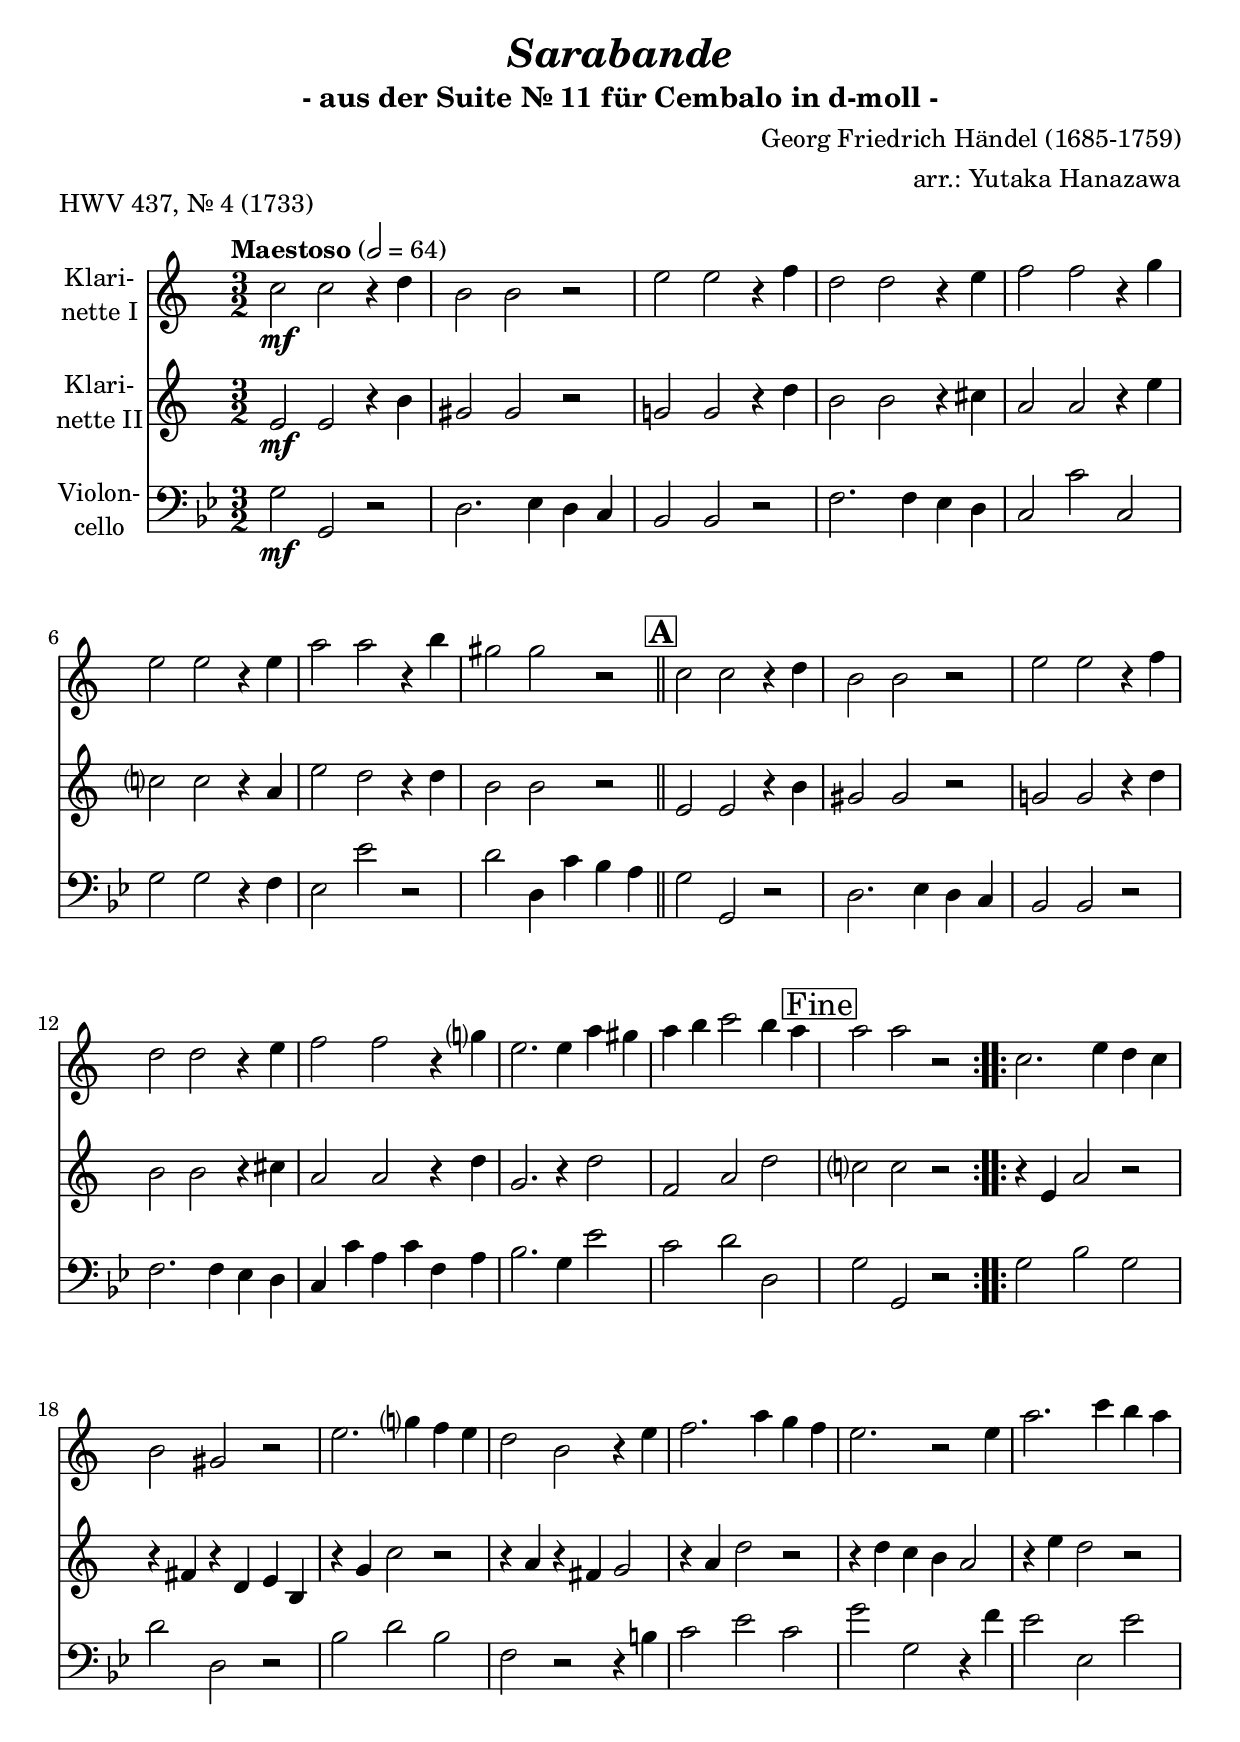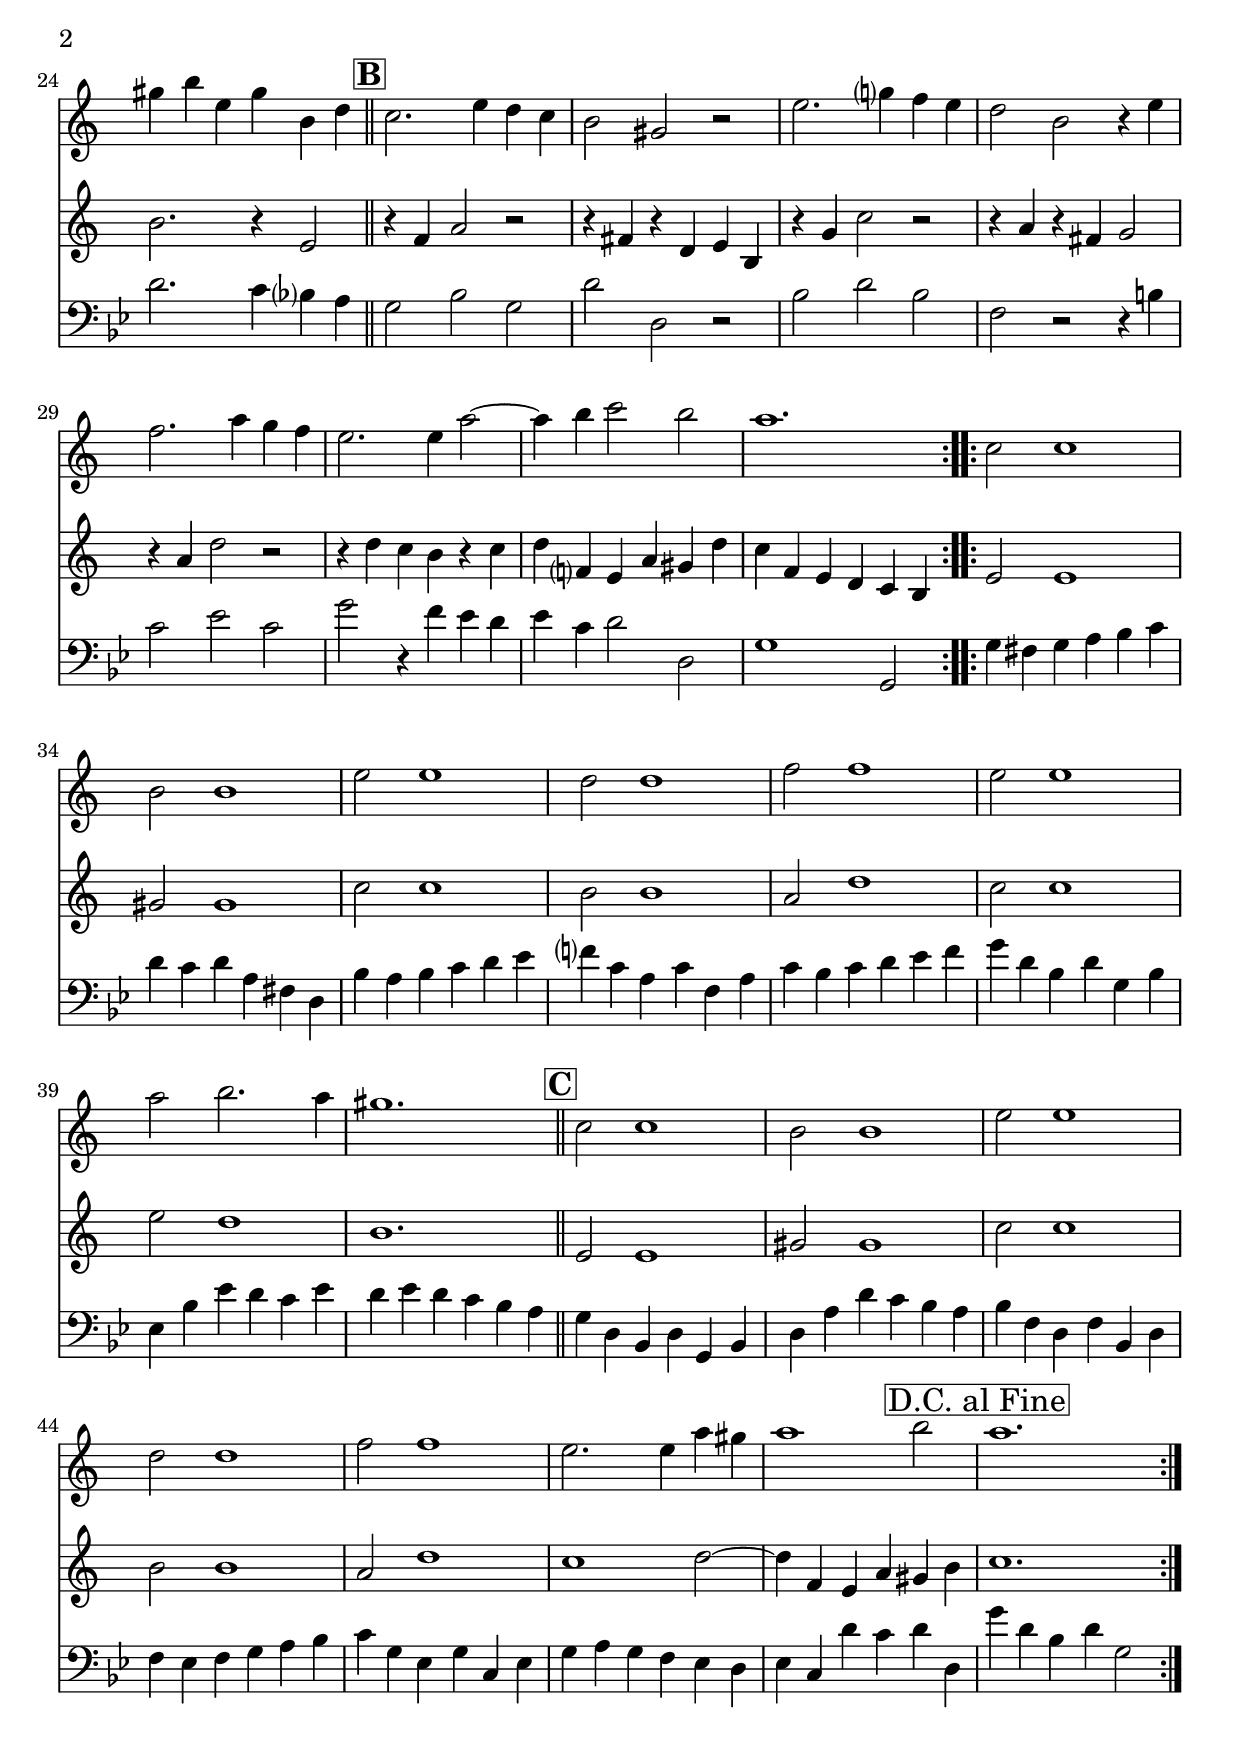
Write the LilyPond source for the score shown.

\version "2.18.2"
\include "deutsch.ly"

#(set-global-staff-size 22)

\header {
  title     = \markup \bold \italic "Sarabande"
  subtitle  = "- aus der Suite Nr. 11 für Cembalo in d-moll -"
  composer  = "Georg Friedrich Händel (1685-1759)"
  arranger  = "arr.: Yutaka Hanazawa"
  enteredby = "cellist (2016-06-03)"
  piece     = "HWV 437, Nr. 4 (1733)"
}

voiceconsts = {
  \key d \minor
  \time 3/2
  \clef "treble"
%  \numericTimeSignature
%  \compressFullBarRests
  \set tupletSpannerDuration = #(ly:make-moment 1 4)
  \tempo "Maestoso" 2=64
}

mifl= "oboe"
% mist = "string ensemble 1"
mist = "trumpet"
miva = "pizzicato strings"
miba = "bassoon"
mikl = "clarinet"

boxa = { \bar "||" \mark \markup \box \bold "A" }
boxb = { \bar "||" \mark \markup \box \bold "B" }
boxc = { \bar "||" \mark \markup \box \bold "C" }

dcaf = \mark \markup \box "D.C. al Fine"
fine = \mark \markup \box "Fine"

va = \relative c' {
  \voiceconsts

  \repeat volta 2 {
    f2\mf f r4 g
    e2 e r
    a a r4 b
    g2 g r4 a
    b2 b r4 c
    a2 a r4 a
    d2 d r4 e
    cis2 cis r \boxa

    f, f r4 g
    e2 e r
    a a r4 b
    g2 g r4 a
    b2 b r4 c?
    a2. a4 d cis
    d e f2 e4 d \fine
    d2 d r
  }

  \repeat volta 2 {
    f,2. a4 g f
    e2 cis r
    a'2. c?4 b a
    g2 e r4 a
    b2. d4 c b
    a2. r2 a4
    d2. f4 e d
    cis e a, cis e, g \boxb

    f2. a4 g f
    e2 cis r
    a'2. c?4 b a
    g2 e r4 a
    b2. d4 c b

    a2. a4 d2~
    d4 e f2 e
    d1.
  }

  \repeat volta 2 {
    f,2 f1
    e2 e1
    a2 a1
    g2 g1

    b2 b1
    a2 a1
    d2 e2. d4
    cis1. \boxc
    f,2 f1
    e2 e1

    a2 a1
    g2 g1
    b2 b1
    a2. a4 d cis
    d1 e2 \dcaf
    d1.
  }
}

vb = \relative c' {
  \voiceconsts

  \repeat volta 2 {
    a2\mf a r4 e'
    cis2 cis r
    c! c r4 g'
    e2 e r4 fis
    d2 d r4 a'
    f?2 f r4 d
    a'2 g r4 g
    e2 e r \boxa

    a, a r4 e'
    cis2 cis r
    c! c r4 g'
    e2 e r4 fis
    d2 d r4 g
    c,2. r4 g'2
    b, d g \fine
    f? f r
  }

  \repeat volta 2 {
    r4 a, d2 r
    r4 h r g a e
    r c' f2 r
    r4 d r h c2
    r4 d g2 r
    r4 g f e d2

    r4 a' g2 r
    e2. r4 a,2 \boxb
    r4 b d2 r
    r4 h r g a e
    r c' f2 r
    r4 d r h c2

    r4 d g2 r
    r4 g f e r f
    g b,? a d cis g'
    f b, a g f e
  }

  \repeat volta 2 {
    a2 a1
    cis2 cis1

    f2 f1
    e2 e1
    d2 g1
    f2 f1
    a2 g1
    e1. \boxc
    a,2 a1
    cis2 cis1

    f2 f1
    e2 e1
    d2 g1
    f g2~
    g4 b, a d cis e \dcaf
    f1.
  }
}

vc = \relative c {
  \voiceconsts
  \clef "bass"

  \repeat volta 2 {
    d2\mf d, r
    a'2. b4 a g
    f2 f r
    c'2. c4 b a
    g2 g' g,
    d' d r4 c
    b2 b' r
    a a,4 g' f e \boxa

    d2 d, r
    a'2. b4 a g
    f2 f r
    c'2. c4 b a
    g g' e g c, e
    f2. d4 b'2
    g a a, \fine
    d d, r
  }

  \repeat volta 2 {
    d' f d
    a' a, r
    f' a f
    c r r4 fis
    g2 b g
    d' d, r4 c'
    b2 b, b'
    a2. g4 f? e \boxb

    d2 f d
    a' a, r
    f' a f
    c r r4 fis
    g2 b g
    d' r4 c b a
    b g a2 a,
    d1 d,2
  }

  \repeat volta 2 {
    d'4 cis d e f g
    a g a e cis a
    f' e f g a b
    c? g e g c, e
    g f g a b c
    d a f a d, f

    b, f' b a g b
    a b a g f e \boxc
    d a f a d, f
    a e' a g f e
    f c a c f, a

    c b c d e f
    g d b d g, b
    d e d c b a
    b g a' g a a, \dcaf
    d' a f a d,2
  }
}


music = <<
      \new Staff {
        \set Staff.midiInstrument = \mikl
        \set Staff.instrumentName = \markup \center-column { "Klari-" "nette I" }
        \transpose d a { \va }
      }

      \new Staff {
        \set Staff.midiInstrument = \mikl
        \set Staff.instrumentName = \markup \center-column { "Klari-" "nette II" }
        \transpose d a { \vb }
      }

      \new Staff {
        \set Staff.midiInstrument = \miba
        \set Staff.instrumentName = \markup \center-column { "Violon-" "cello" }
        \transpose d g { \vc }
      }
>>

\book {
  \score {
   \music
    \layout {}
  }

  \score {
    \unfoldRepeats \music

    \midi {
      \context {
        \Score
      }
    }
  }
}
